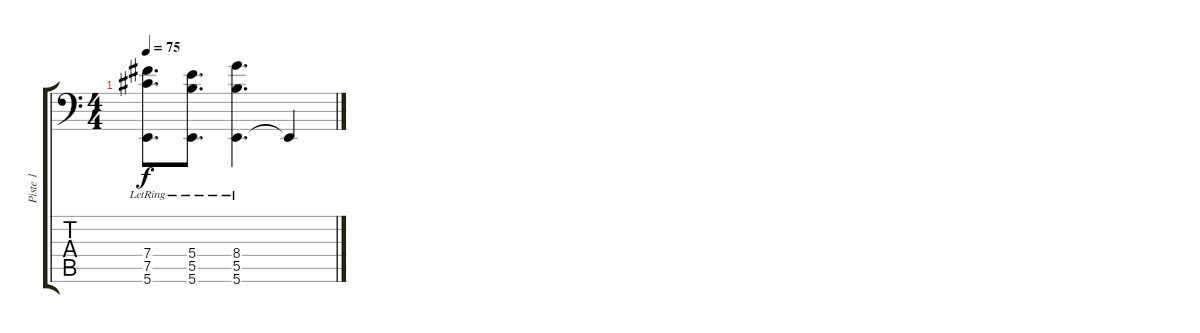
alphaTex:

\track ("Piste 1" "Piste 1") {instrument electricguitarclean}
\staff {score tabs}
\tuning (Db4 Ab3 E3 B2 Gb2 B0) {hide}
\ts (4 4)
\tempo 75
\clef f4
\ks c
(7.4 7.5 5.6{lr}).8{d dy f} (5.4 5.5 5.6{lr}).8{d} (8.4 5.5 5.6{lr}).4{d} 5.6{t}.4
